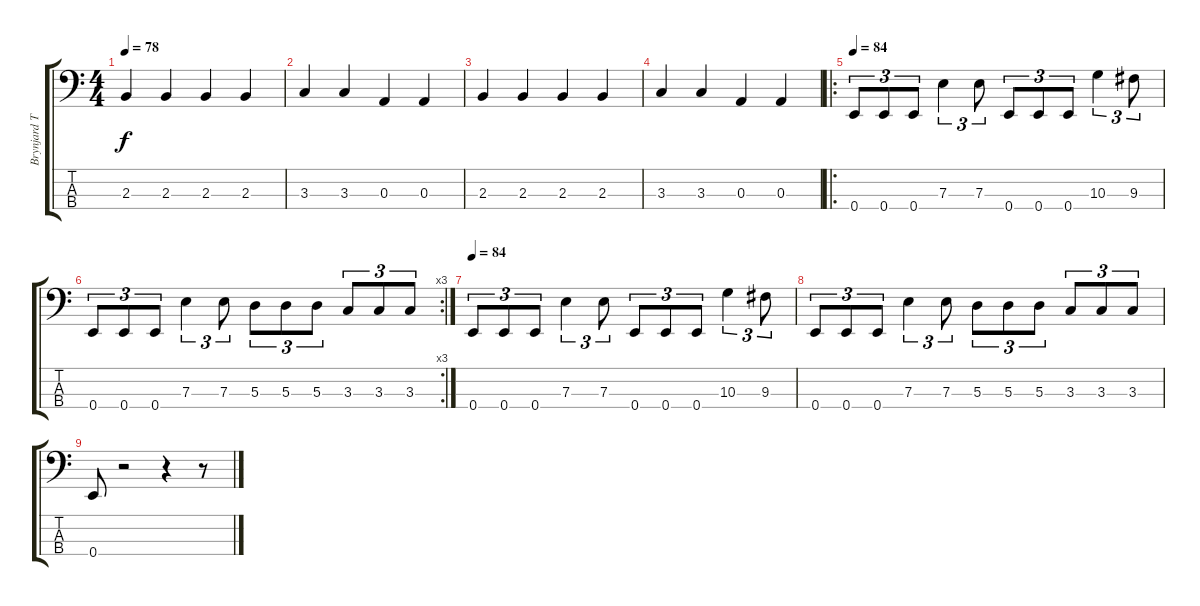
\track ("Brynjard Tristan" "Brynjard T") {instrument electricbasspick}
\staff {score tabs}
\tuning (G2 D2 A1 E1) {hide}
\ts (4 4)
\tempo 78
\clef f4
\ks c
2.3.4{dy f} 2.3.4 2.3.4 2.3.4 |
3.3.4 3.3.4 0.3.4 0.3.4 |
2.3.4 2.3.4 2.3.4 2.3.4 |
3.3.4 3.3.4 0.3.4 0.3.4 |
\ro
\tempo 84
0.4.8{tu (3 2)} 0.4.8{tu (3 2)} 0.4.8{tu (3 2)} 7.3.4{tu (3 2)} 7.3.8{tu (3 2)} 0.4.8{tu (3 2)} 0.4.8{tu (3 2)} 0.4.8{tu (3 2)} 10.3.4{tu (3 2)} 9.3.8{tu (3 2)} |
\rc 3
0.4.8{tu (3 2)} 0.4.8{tu (3 2)} 0.4.8{tu (3 2)} 7.3.4{tu (3 2)} 7.3.8{tu (3 2)} 5.3.8{tu (3 2)} 5.3.8{tu (3 2)} 5.3.8{tu (3 2)} 3.3.8{tu (3 2)} 3.3.8{tu (3 2)} 3.3.8{tu (3 2)} |
\tempo 84
0.4.8{tu (3 2)} 0.4.8{tu (3 2)} 0.4.8{tu (3 2)} 7.3.4{tu (3 2)} 7.3.8{tu (3 2)} 0.4.8{tu (3 2)} 0.4.8{tu (3 2)} 0.4.8{tu (3 2)} 10.3.4{tu (3 2)} 9.3.8{tu (3 2)} |
0.4.8{tu (3 2)} 0.4.8{tu (3 2)} 0.4.8{tu (3 2)} 7.3.4{tu (3 2)} 7.3.8{tu (3 2)} 5.3.8{tu (3 2)} 5.3.8{tu (3 2)} 5.3.8{tu (3 2)} 3.3.8{tu (3 2)} 3.3.8{tu (3 2)} 3.3.8{tu (3 2)} |
0.4.8 r.2 r.4 r.8
